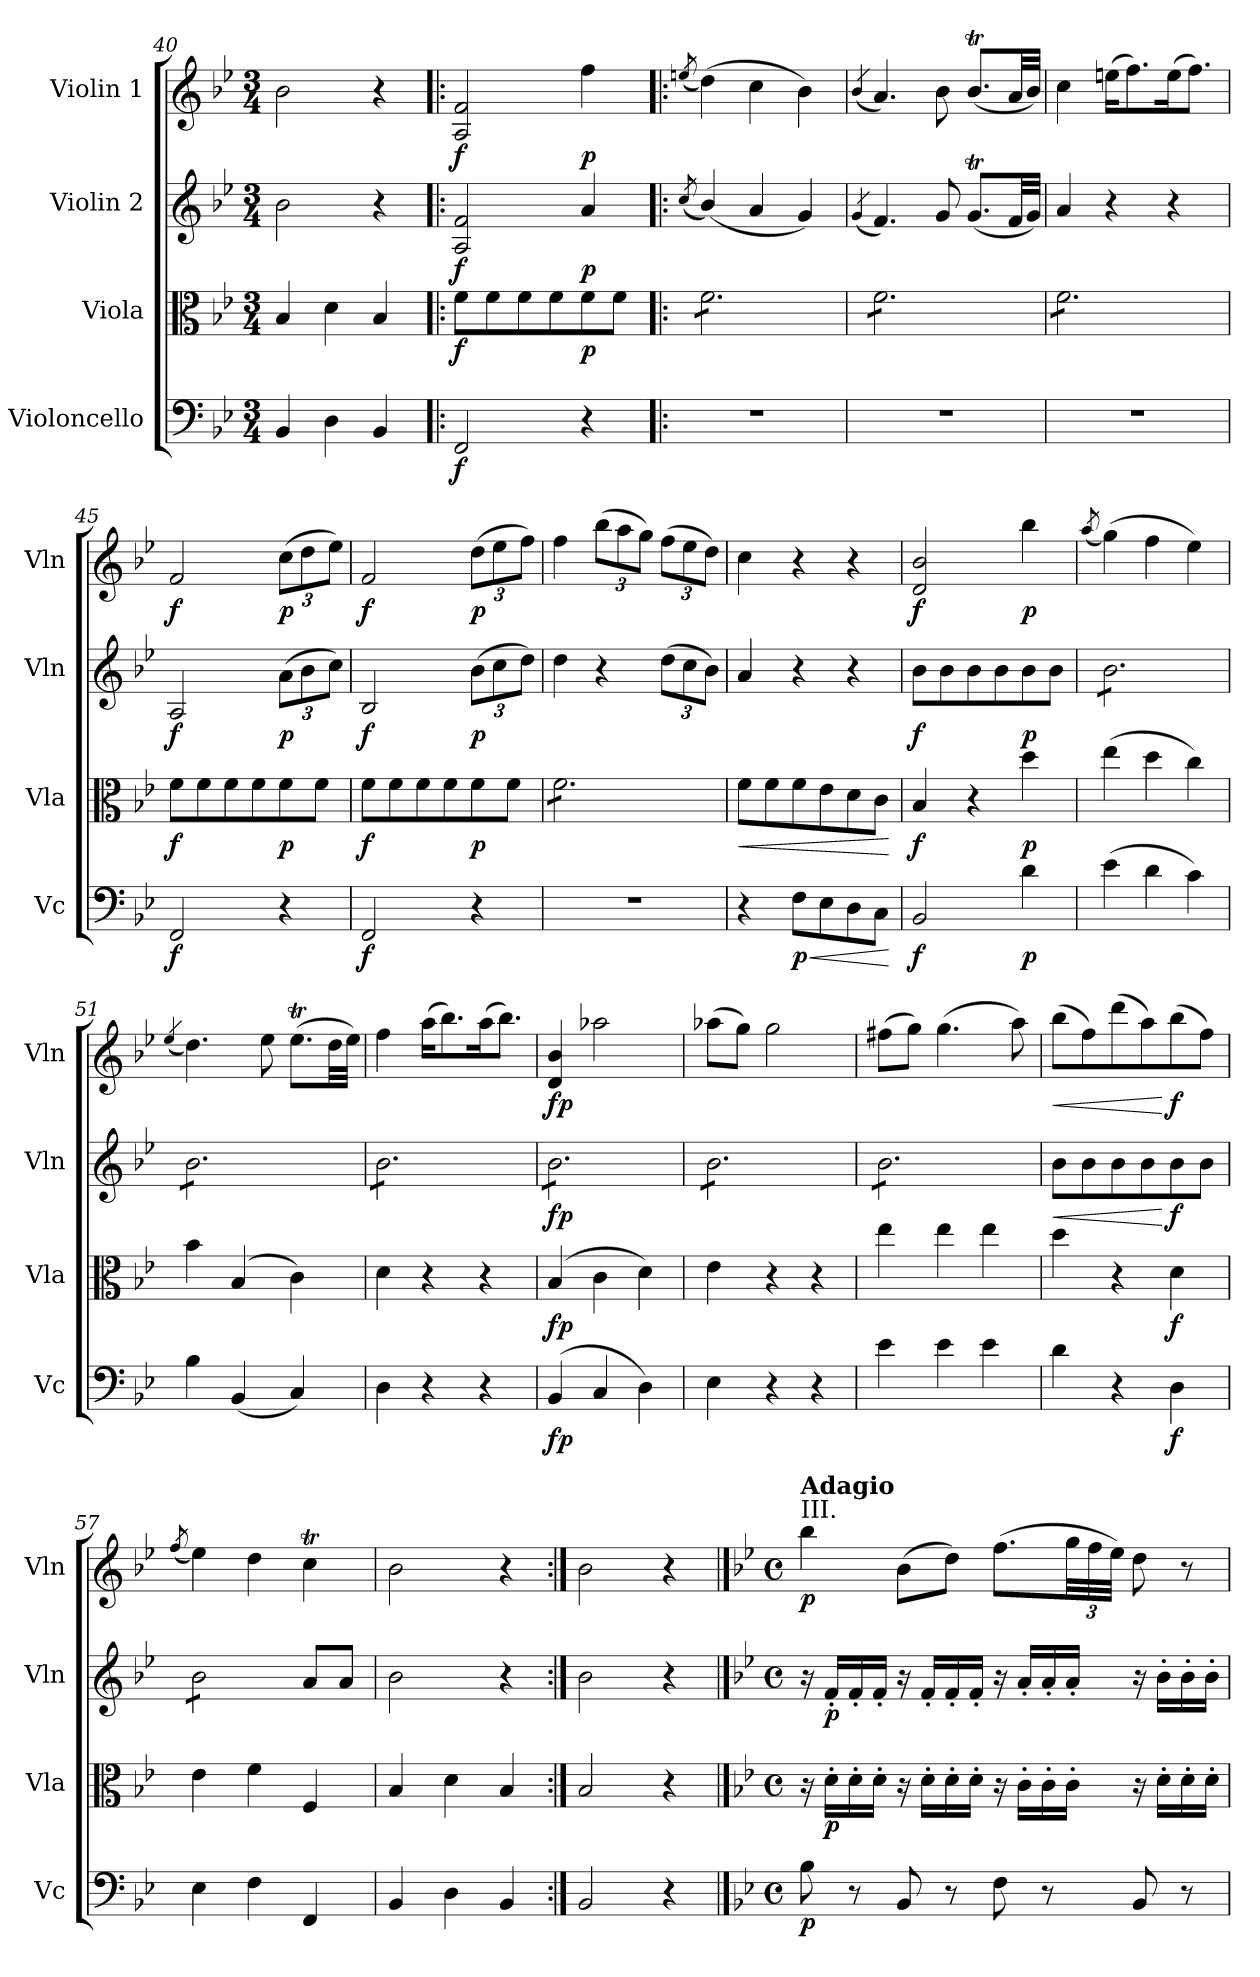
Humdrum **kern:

**kern	**dynam	**kern	**dynam	**kern	**dynam	**kern	**dynam
*part4	*part4	*part3	*part3	*part2	*part2	*part1	*part1
*staff4	*staff4	*staff3	*staff3	*staff2	*staff2	*staff1	*staff1
*I"Violoncello	*	*I"Viola	*	*I"Violin 2	*	*I"Violin 1	*
*I'Vc	*	*I'Vla	*	*I'Vln	*	*I'Vln	*
*clefF4	*	*clefC3	*	*clefG2	*	*clefG2	*
*k[b-e-]	*	*k[b-e-]	*	*k[b-e-]	*	*k[b-e-]	*
*M3/4	*	*M3/4	*	*M3/4	*	*M3/4	*
=40	=40	=40	=40	=40	=40	=40	=40
4BB-/	.	4B-/	.	2b-\	.	2b-\	.
4D\	.	4d\	.	.	.	.	.
4BB-/	.	4B-/	.	4r	.	4r	.
!!LO:LB:g=z
=41|!:	=41|!:	=41|!:	=41|!:	=41|!:	=41|!:	=41|!:	=41|!:
!	!LO:DY:b	!	!LO:DY:b	!	!LO:DY:b	!	!LO:DY:b
2FF/	f	8f\L	f	2A/ 2f/	f	2A/ 2f/	f
.	.	8f\	.	.	.	.	.
.	.	8f\	.	.	.	.	.
.	.	8f\	.	.	.	.	.
!	!	!	!LO:DY:b	!	!LO:DY:b	!	!LO:DY:b
4r	.	8f\	p	4a/	p	4ff\	p
.	.	8f\J	.	.	.	.	.
=42	=42	=42	=42	=42	=42	=42	=42
.	.	.	.	(8qcc/	.	(8qeen/	.
*	*	*tremolo	*	*	*	*	*
2.r	.	8f\L	.	(4b-/)	.	(4dd\)	.
.	.	8f\	.	.	.	.	.
.	.	8f\	.	4a/	.	4cc\	.
.	.	8f\	.	.	.	.	.
.	.	8f\	.	4g/)	.	4b-\)	.
.	.	8f\J	.	.	.	.	.
=43	=43	=43	=43	=43	=43	=43	=43
.	.	.	.	(4qg/	.	(4qb-/	.
2.r	.	8f\L	.	4.f/)	.	4.a/)	.
.	.	8f\	.	.	.	.	.
.	.	8f\	.	.	.	.	.
.	.	8f\	.	8g/	.	8b-\	.
.	.	8f\	.	(8.gT/L	.	(8.b-T/L	.
.	.	8f\J	.	.	.	.	.
.	.	.	.	32f/LL	.	32a/LL	.
.	.	.	.	32g/JJJ)	.	32b-/JJJ)	.
=44	=44	=44	=44	=44	=44	=44	=44
2.r	.	8f\L	.	4a/	.	4cc\	.
.	.	8f\	.	.	.	.	.
.	.	8f\	.	4r	.	(16een\KL	.
.	.	.	.	.	.	8.ff\)	.
.	.	8f\	.	.	.	.	.
.	.	8f\	.	4r	.	(16ee\K	.
.	.	.	.	.	.	8.ff\J)	.
.	.	8f\J	.	.	.	.	.
*	*	*Xtremolo	*	*	*	*	*
=45	=45	=45	=45	=45	=45	=45	=45
!	!LO:DY:b	!	!LO:DY:b	!	!LO:DY:b	!	!LO:DY:b
2FF/	f	8f\L	f	2A/	f	2f/	f
.	.	8f\	.	.	.	.	.
.	.	8f\	.	.	.	.	.
.	.	8f\	.	.	.	.	.
*	*	*	*	*Xbrackettup	*	*Xbrackettup	*
!	!	!	!LO:DY:b	!	!LO:DY:b	!	!LO:DY:b
4r	.	8f\	p	(12a\L	p	(12cc\L	p
.	.	.	.	12b-\	.	12dd\	.
.	.	8f\J	.	.	.	.	.
.	.	.	.	12cc\J)	.	12ee-\J)	.
=46	=46	=46	=46	=46	=46	=46	=46
!	!LO:DY:b	!	!LO:DY:b	!	!LO:DY:b	!	!LO:DY:b
2FF/	f	8f\L	f	2B-/	f	2f/	f
.	.	8f\	.	.	.	.	.
.	.	8f\	.	.	.	.	.
.	.	8f\	.	.	.	.	.
!	!	!	!LO:DY:b	!	!LO:DY:b	!	!LO:DY:b
4r	.	8f\	p	(12b-\L	p	(12dd\L	p
.	.	.	.	12cc\	.	12ee-\	.
.	.	8f\J	.	.	.	.	.
.	.	.	.	12dd\J)	.	12ff\J)	.
!!LO:LB:g=z
=47	=47	=47	=47	=47	=47	=47	=47
*	*	*tremolo	*	*	*	*	*
2.r	.	8f\L	.	4dd\	.	4ff\	.
.	.	8f\	.	.	.	.	.
.	.	8f\	.	4r	.	(12bb-\L	.
.	.	.	.	.	.	12aa\	.
.	.	8f\	.	.	.	.	.
.	.	.	.	.	.	12gg\J)	.
.	.	8f\	.	(12dd\L	.	(12ff\L	.
.	.	.	.	12cc\	.	12ee-\	.
.	.	8f\J	.	.	.	.	.
*	*	*Xtremolo	*	*	*	*	*
.	.	.	.	12b-\J)	.	12dd\J)	.
=48	=48	=48	=48	=48	=48	=48	=48
!	!	!	!LO:HP:b	!	!	!	!
4r	.	8f\L	<	4a/	.	4cc\	.
.	.	8f\	.	.	.	.	.
!	!LO:HP:b	!	!	!	!	!	!
!	!LO:DY:n=1:b	!	!	!	!	!	!
8F\L	< p	8f\	.	4r	.	4r	.
8E-\	.	8e-\	.	.	.	.	.
8D\	.	8d\	.	4r	.	4r	.
8C\J	.	8c\J	.	.	.	.	.
.	[	.	[	.	.	.	.
=49	=49	=49	=49	=49	=49	=49	=49
!	!LO:DY:b	!	!LO:DY:b	!	!LO:DY:b	!	!LO:DY:b
2BB-/	f	4B-/	f	8b-\L	f	2d/ 2b-/	f
.	.	.	.	8b-\	.	.	.
.	.	4r	.	8b-\	.	.	.
.	.	.	.	8b-\	.	.	.
!	!LO:DY:b	!	!LO:DY:b	!	!LO:DY:b	!	!LO:DY:b
4d\	p	4dd\	p	8b-\	p	4bb-\	p
.	.	.	.	8b-\J	.	.	.
=50	=50	=50	=50	=50	=50	=50	=50
.	.	.	.	.	.	(8qaa/	.
*	*	*	*	*tremolo	*	*	*
(4e-\	.	(4ee-\	.	8b-\L	.	(4gg\)	.
.	.	.	.	8b-\	.	.	.
4d\	.	4dd\	.	8b-\	.	4ff\	.
.	.	.	.	8b-\	.	.	.
4c\)	.	4cc\)	.	8b-\	.	4ee-\)	.
.	.	.	.	8b-\J	.	.	.
=51	=51	=51	=51	=51	=51	=51	=51
.	.	.	.	.	.	(4qee-/	.
4B-\	.	4b-\	.	8b-\L	.	4.dd\)	.
.	.	.	.	8b-\	.	.	.
(4BB-/	.	(4B-/	.	8b-\	.	.	.
.	.	.	.	8b-\	.	8ee-\	.
4C/)	.	4c\)	.	8b-\	.	(8.ee-T\L	.
.	.	.	.	8b-\J	.	.	.
.	.	.	.	.	.	32dd\LL	.
.	.	.	.	.	.	32ee-\JJJ)	.
=52	=52	=52	=52	=52	=52	=52	=52
4D\	.	4d\	.	8b-\L	.	4ff\	.
.	.	.	.	8b-\	.	.	.
4r	.	4r	.	8b-\	.	(16aa\KL	.
.	.	.	.	.	.	8.bb-\)	.
.	.	.	.	8b-\	.	.	.
4r	.	4r	.	8b-\	.	(16aa\K	.
.	.	.	.	.	.	8.bb-\J)	.
.	.	.	.	8b-\J	.	.	.
!!LO:LB:g=z
=53	=53	=53	=53	=53	=53	=53	=53
!	!LO:DY:b	!	!LO:DY:b	!	!LO:DY:b	!	!LO:DY:b
(4BB-/	fp	(4B-/	fp	8b-\L	fp	4d/ 4b-/	fp
.	.	.	.	8b-\	.	.	.
4C/	.	4c\	.	8b-\	.	2aa-X\	.
.	.	.	.	8b-\	.	.	.
4D\)	.	4d\)	.	8b-\	.	.	.
.	.	.	.	8b-\J	.	.	.
=54	=54	=54	=54	=54	=54	=54	=54
4E-\	.	4e-\	.	8b-\L	.	(8aa-X\L	.
.	.	.	.	8b-\	.	8gg\J)	.
4r	.	4r	.	8b-\	.	2gg\	.
.	.	.	.	8b-\	.	.	.
4r	.	4r	.	8b-\	.	.	.
.	.	.	.	8b-\J	.	.	.
=55	=55	=55	=55	=55	=55	=55	=55
4e-\	.	4ee-\	.	8b-\L	.	(8ff#X\L	.
.	.	.	.	8b-\	.	8gg\J)	.
4e-\	.	4ee-\	.	8b-\	.	(4.gg\	.
.	.	.	.	8b-\	.	.	.
4e-\	.	4ee-\	.	8b-\	.	.	.
.	.	.	.	8b-\J	.	8aa\)	.
*	*	*	*	*Xtremolo	*	*	*
=56	=56	=56	=56	=56	=56	=56	=56
!	!	!	!	!	!LO:HP:b	!	!LO:HP:b
4d\	.	4dd\	.	8b-\L	<	(8bb-\L	<
.	.	.	.	8b-\	.	8ff\)	.
4r	.	4r	.	8b-\	.	(8ddd\	.
.	.	.	.	8b-\	.	8aa\)	.
!	!LO:DY:b	!	!LO:DY:b	!	!LO:DY:n=1:b	!	!LO:DY:n=1:b
4D\	f	4d\	f	8b-\	[ f	(8bb-\	[ f
.	.	.	.	8b-\J	.	8ff\J)	.
=57	=57	=57	=57	=57	=57	=57	=57
.	.	.	.	.	.	(8qff/	.
*	*	*	*	*tremolo	*	*	*
4E-\	.	4e-\	.	8b-\L	.	4ee-\)	.
.	.	.	.	8b-\	.	.	.
4F\	.	4f\	.	8b-\	.	4dd\	.
.	.	.	.	8b-\J	.	.	.
*	*	*	*	*Xtremolo	*	*	*
4FF/	.	4F/	.	8a/L	.	4ccT\	.
.	.	.	.	8a/J	.	.	.
=57X2	=57X2	=57X2	=57X2	=57X2	=57X2	=57X2	=57X2
4BB-/	.	4B-/	.	2b-\	.	2b-\	.
4D\	.	4d\	.	.	.	.	.
4BB-/	.	4B-/	.	4r	.	4r	.
=58:|!	=58:|!	=58:|!	=58:|!	=58:|!	=58:|!	=58:|!	=58:|!
2BB-/	.	2B-/	.	2b-\	.	2b-\	.
4r	.	4r	.	4r	.	4r	.
!!LO:PB:g=z
==1	==1	==1	==1	==1	==1	==1	==1
*k[b-e-]	*	*k[b-e-]	*	*k[b-e-]	*	*k[b-e-]	*
*M4/4	*	*M4/4	*	*M4/4	*	*M4/4	*
*met(c)	*	*met(c)	*	*met(c)	*	*met(c)	*
!	!	!	!	!	!	!LO:TX:a:t=III.	!
!	!	!	!	!	!	!LO:TX:a:B:t=Adagio	!
!	!LO:DY:b	!	!	!	!	!	!LO:DY:b
8B-\	p	16r	.	16r	.	4bb-\	p
!	!	!	!LO:DY:b	!	!LO:DY:b	!	!
.	.	16d'\LL	p	16f'/LL	p	.	.
8r	.	16d'\	.	16f'/	.	.	.
.	.	16d'\JJ	.	16f'/JJ	.	.	.
8BB-/	.	16r	.	16r	.	(8b-\L	.
.	.	16d'\LL	.	16f'/LL	.	.	.
8r	.	16d'\	.	16f'/	.	8dd\J)	.
.	.	16d'\JJ	.	16f'/JJ	.	.	.
8F\	.	16r	.	16r	.	(8.ff\L	.
.	.	16c'\LL	.	16a'/LL	.	.	.
8r	.	16c'\	.	16a'/	.	.	.
.	.	16c'\JJ	.	16a'/JJ	.	48gg\LL	.
.	.	.	.	.	.	48ff\	.
.	.	.	.	.	.	48ee-\JJJ)	.
8BB-/	.	16r	.	16r	.	8dd\	.
.	.	16d'\LL	.	16b-'\LL	.	.	.
8r	.	16d'\	.	16b-'\	.	8r	.
.	.	16d'\JJ	.	16b-'\JJ	.	.	.
=	=	=	=	=	=	=	=
*-	*-	*-	*-	*-	*-	*-	*-
